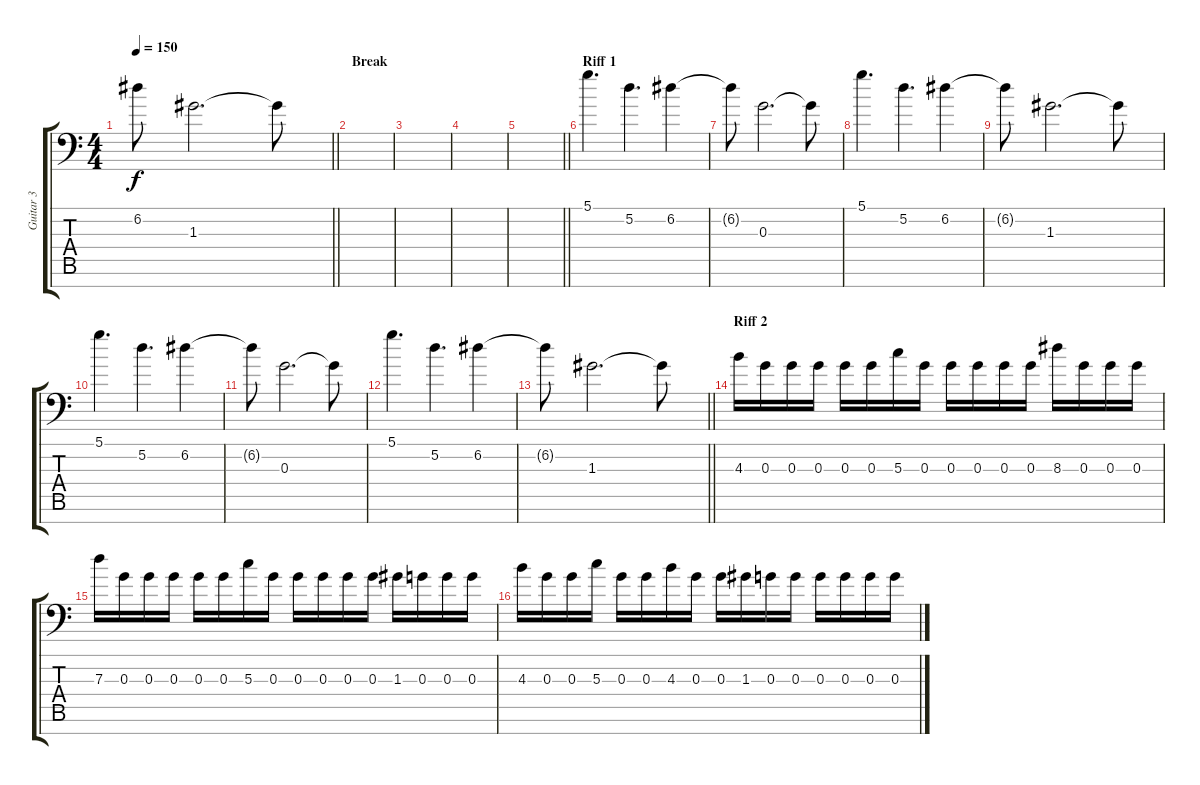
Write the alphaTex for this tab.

\track ("Guitar 3" "Guitar 3") {instrument distortionguitar}
\staff {score tabs}
\tuning (D4 A3 G3 C3 G2 D2 G1) {hide}
\ts (4 4)
\tempo 150
\clef f4
\barLineRight lightlight
\ks c
6.2{t}.8{dy f} 1.3.2{d} 1.3{t}.8 |
\section ("" "Break")
|
|
|
\barLineRight lightlight
|
\section ("" "Riff 1")
5.1.4{d} 5.2.4{d} 6.2.4 |
6.2{t}.8 0.3.2{d} 0.3{t}.8 |
5.1.4{d} 5.2.4{d} 6.2.4 |
6.2{t}.8 1.3.2{d} 1.3{t}.8 |
5.1.4{d} 5.2.4{d} 6.2.4 |
6.2{t}.8 0.3.2{d} 0.3{t}.8 |
5.1.4{d} 5.2.4{d} 6.2.4 |
\barLineRight lightlight
6.2{t}.8 1.3.2{d} 1.3{t}.8 |
\section ("" "Riff 2")
4.3.16 0.3.16 0.3.16 0.3.16 0.3.16 0.3.16 5.3.16 0.3.16 0.3.16 0.3.16 0.3.16 0.3.16 8.3.16 0.3.16 0.3.16 0.3.16 |
7.3.16 0.3.16 0.3.16 0.3.16 0.3.16 0.3.16 5.3.16 0.3.16 0.3.16 0.3.16 0.3.16 0.3.16 1.3.16 0.3.16 0.3.16 0.3.16 |
4.3.16 0.3.16 0.3.16 5.3.16 0.3.16 0.3.16 4.3.16 0.3.16 0.3.16 1.3.16 0.3.16 0.3.16 0.3.16 0.3.16 0.3.16 0.3.16
